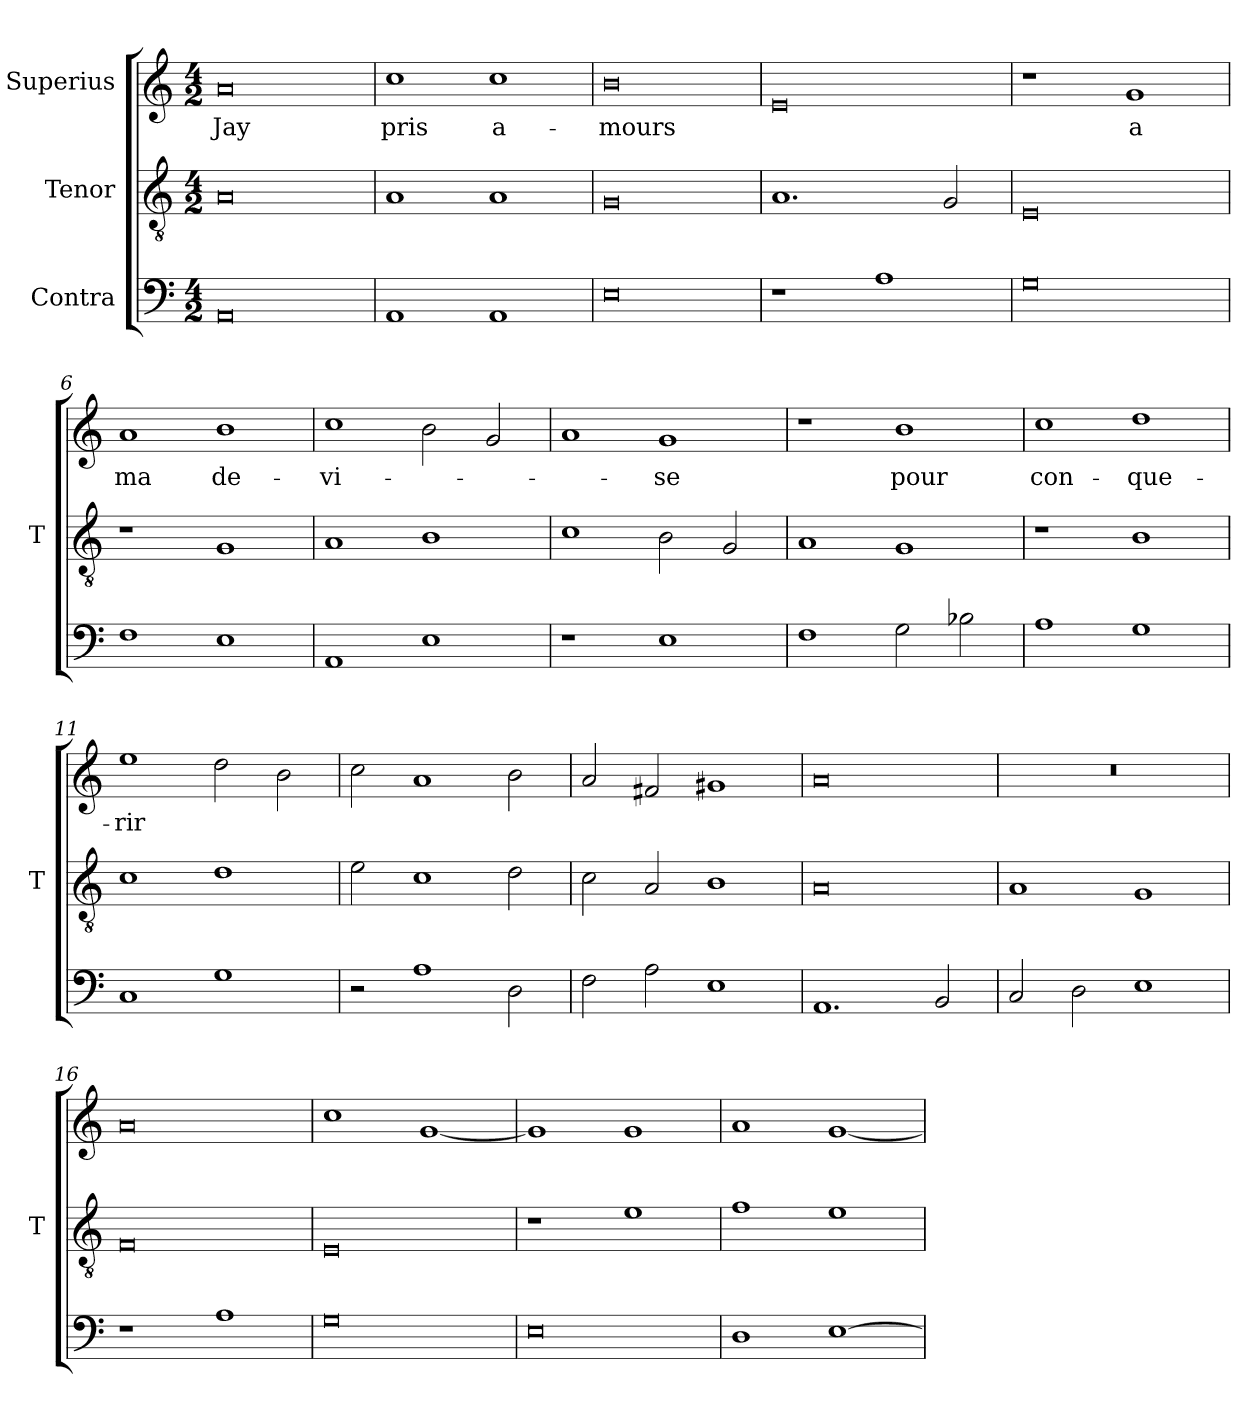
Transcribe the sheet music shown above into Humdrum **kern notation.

**kern	**kern	**kern	**text
*part3	*part2	*part1	*part1
*staff3	*staff2	*staff1	*staff1
*I"Contra	*I"Tenor	*I"Superius	*
*	*I'T	*	*
*clefF4	*clefGv2	*clefG2	*
*M4/2	*M4/2	*M4/2	*
=1	=1	=1	=1
0AA	0A	0a	-Jay
=2	=2	=2	=2
1AA	1A	1cc	-pris
1AA	1A	1cc	a-
=3	=3	=3	=3
0E	0G	0b	-mours
=4	=4	=4	=4
1r	1.A	0e	.
1A	.	.	.
.	2G	.	.
=5	=5	=5	=5
0G	0E	1r	.
.	.	1g	-a
=6	=6	=6	=6
1F	1r	1a	-ma
1E	1G	1b	de-
=7	=7	=7	=7
1AA	1A	1cc	-vi-
1E	1B	2b	.
.	.	2g	.
=8	=8	=8	=8
1r	1c	1a	.
1E	2B	1g	-se
.	2G	.	.
=9	=9	=9	=9
1F	1A	1r	.
2G	1G	1b	-pour
2B-X	.	.	.
=10	=10	=10	=10
1A	1r	1cc	con-
1G	1B	1dd	-que-
=11	=11	=11	=11
1C	1c	1ee	-rir
1G	1d	2dd	.
.	.	2b	.
=12	=12	=12	=12
2r	2e	2cc	.
1A	1c	1a	.
2D	2d	2b	.
=13	=13	=13	=13
2F	2c	2a	.
2A	2A	2f#X	.
1E	1B	1g#X	.
=14	=14	=14	=14
1.AA	0A	0a	.
2BB	.	.	.
=15	=15	=15	=15
2C	1A	0r	.
2D	.	.	.
1E	1G	.	.
=16	=16	=16	=16
1r	0F	0a	.
1A	.	.	.
=17	=17	=17	=17
0G	0E	1cc	.
.	.	[1g	.
=18	=18	=18	=18
0E	1r	1g]	.
.	1e	1g	.
=19	=19	=19	=19
1D	1f	1a	.
[1E	1e	[1g	.
=	=	=	=
*-	*-	*-	*-
